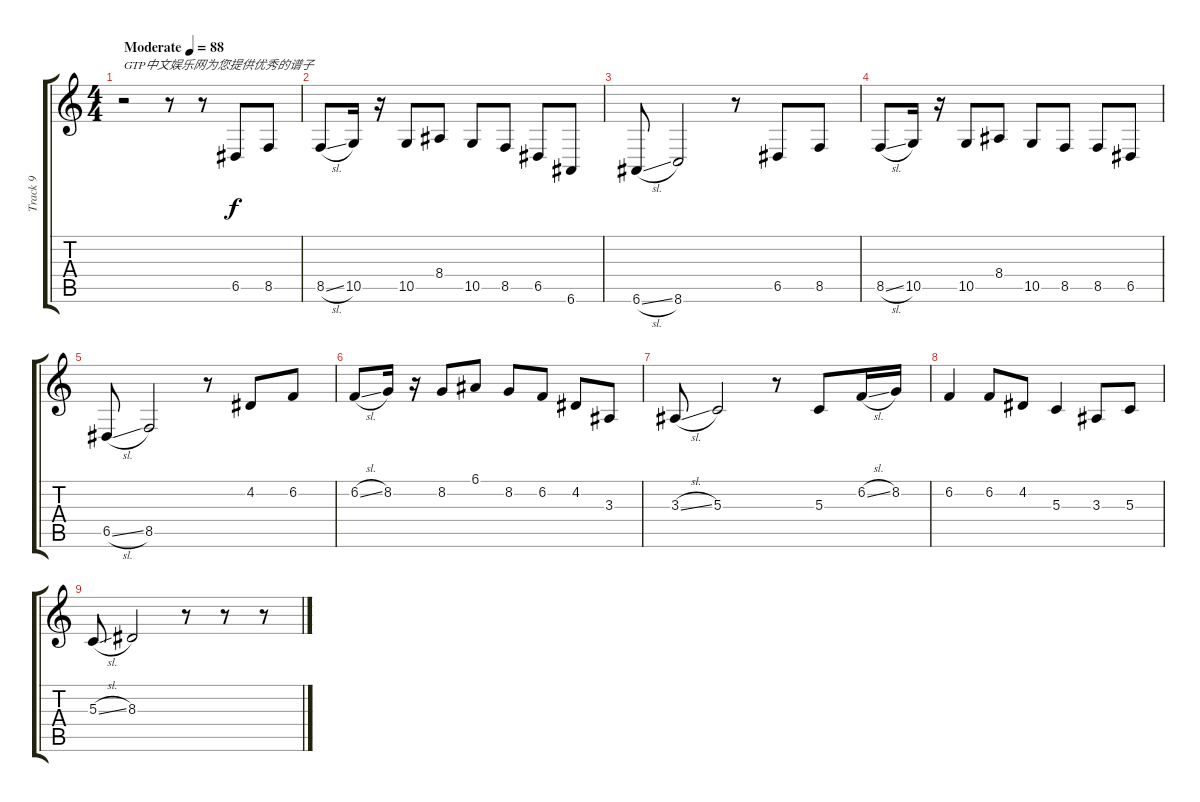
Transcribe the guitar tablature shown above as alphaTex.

\track ("Track 9" "Track 9") {instrument stringensemble1}
\staff {score tabs}
\tuning (E4 B3 G3 D3 A2 E2) {hide}
\ts (4 4)
\tempo (88 "Moderate")
\clef g2
\ks c
r.2{txt "GTP中文娱乐网为您提供优秀的谱子" dy f instrument stringensemble1} r.8 r.8 6.5.8 8.5.8 |
8.5{sl}.8 10.5.16 r.16 10.5.8 8.4.8 10.5.8 8.5.8 6.5.8 6.6.8 |
6.6{sl}.8 8.6.2 r.8 6.5.8 8.5.8 |
8.5{sl}.8 10.5.16 r.16 10.5.8 8.4.8 10.5.8 8.5.8 8.5.8 6.5.8 |
6.5{sl}.8 8.5.2 r.8 4.2.8 6.2.8 |
6.2{sl}.8 8.2.16 r.16 8.2.8 6.1.8 8.2.8 6.2.8 4.2.8 3.3.8 |
3.3{sl}.8 5.3.2 r.8 5.3.8 6.2{sl}.16 8.2.16 |
6.2.4 6.2.8 4.2.8 5.3.4 3.3.8 5.3.8 |
5.3{sl}.8 8.3.2 r.8 r.8 r.8
